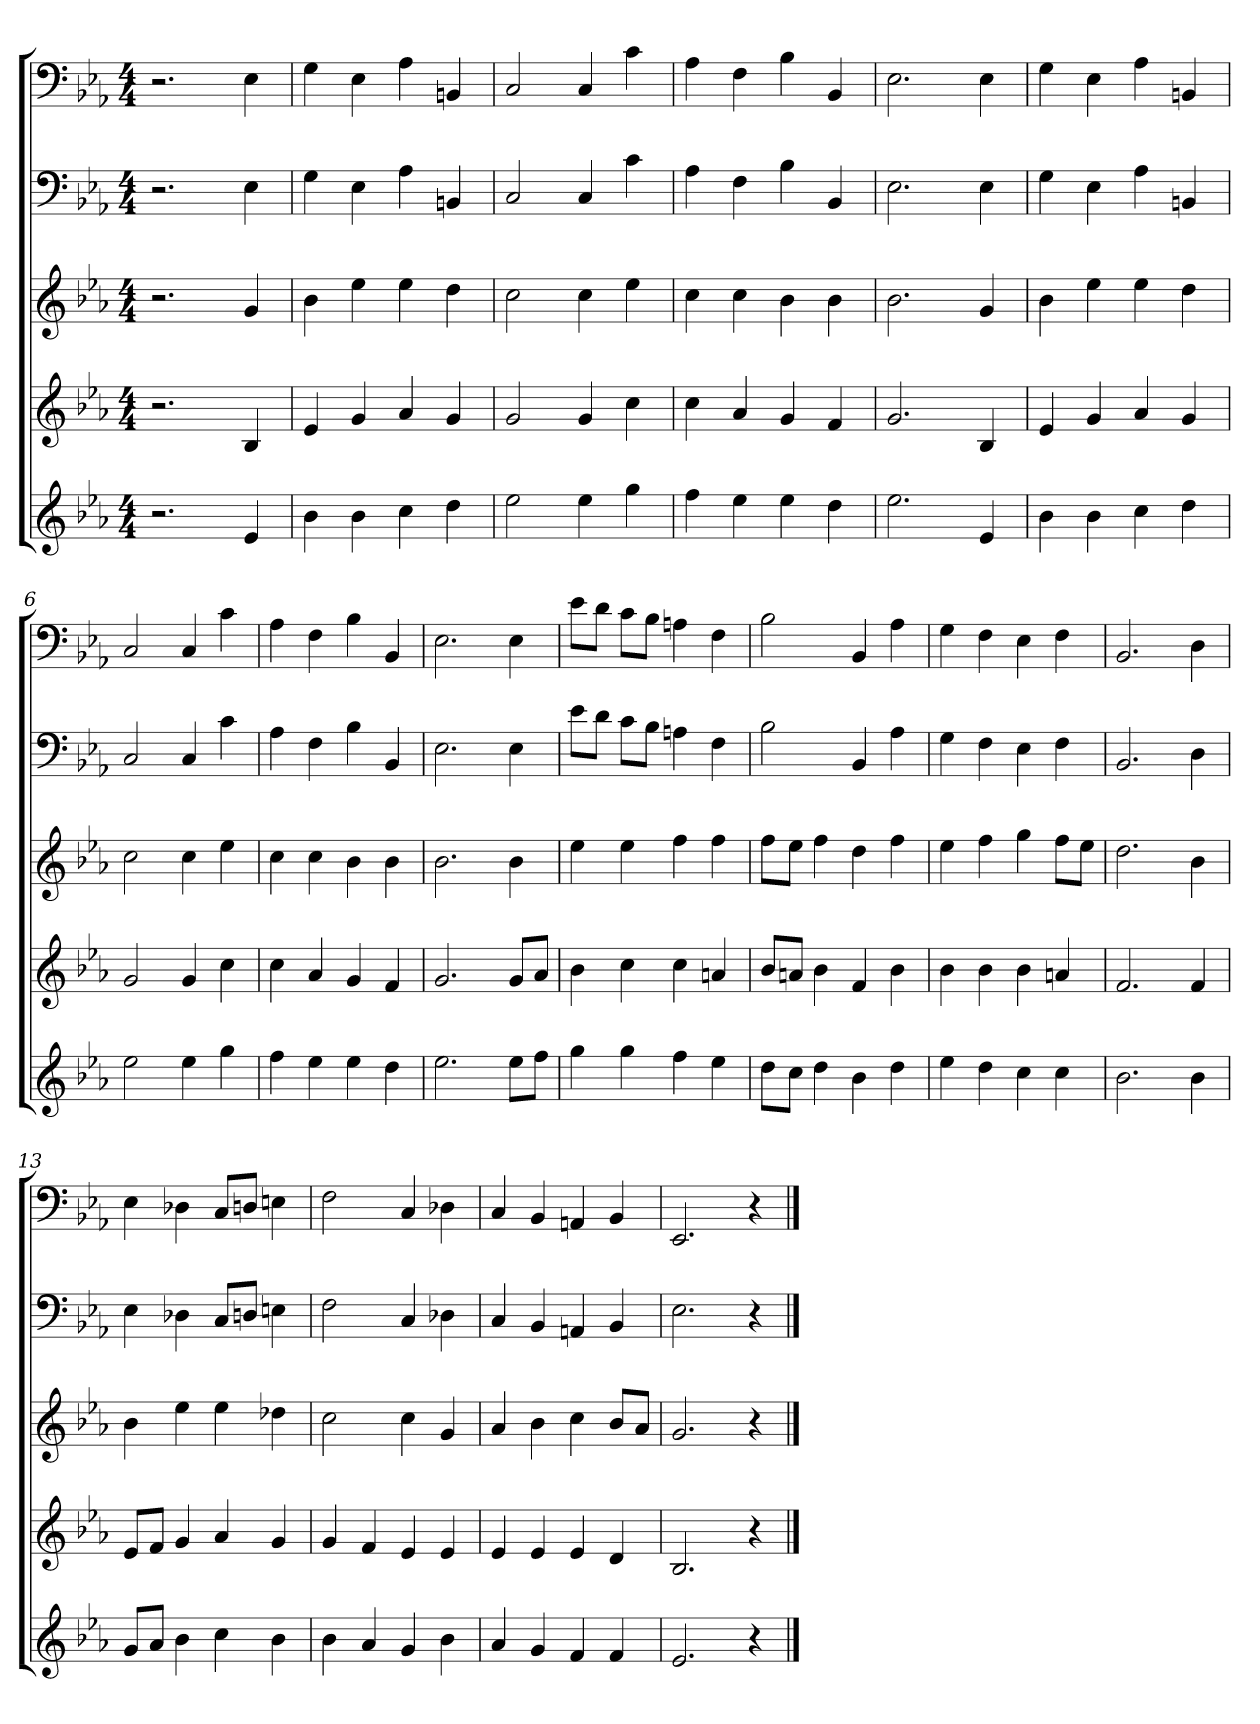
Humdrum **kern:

**kern	**kern	**kern	**kern	**kern
*part5	*part4	*part3	*part2	*part1
*staff5	*staff4	*staff3	*staff2	*staff1
*k[b-e-a-]	*k[b-e-a-]	*k[b-e-a-]	*k[b-e-a-]	*k[b-e-a-]
*E-:	*E-:	*E-:	*E-:	*E-:
*M4/4	*M4/4	*M4/4	*M4/4	*M4/4
=	=	=	=	=
2.r	2.r	2.r	2.r	2.r
4e-	4B-	4g	4E-	4E-
=1	=1	=1	=1	=1
4b-	4e-	4b-	4G	4G
4b-	4g	4ee-	4E-	4E-
4cc	4a-	4ee-	4A-	4A-
4dd	4g	4dd	4BBn	4BBn
=2	=2	=2	=2	=2
2ee-	2g	2cc	2C	2C
4ee-	4g	4cc	4C	4C
4gg	4cc	4ee-	4c	4c
=3	=3	=3	=3	=3
4ff	4cc	4cc	4A-	4A-
4ee-	4a-	4cc	4F	4F
4ee-	4g	4b-	4B-	4B-
4dd	4f	4b-	4BB-	4BB-
=4	=4	=4	=4	=4
2.ee-	2.g	2.b-	2.E-	2.E-
4e-	4B-	4g	4E-	4E-
=5	=5	=5	=5	=5
4b-	4e-	4b-	4G	4G
4b-	4g	4ee-	4E-	4E-
4cc	4a-	4ee-	4A-	4A-
4dd	4g	4dd	4BBn	4BBn
=6	=6	=6	=6	=6
2ee-	2g	2cc	2C	2C
4ee-	4g	4cc	4C	4C
4gg	4cc	4ee-	4c	4c
=7	=7	=7	=7	=7
4ff	4cc	4cc	4A-	4A-
4ee-	4a-	4cc	4F	4F
4ee-	4g	4b-	4B-	4B-
4dd	4f	4b-	4BB-	4BB-
=8	=8	=8	=8	=8
2.ee-	2.g	2.b-	2.E-	2.E-
8ee-L	8gL	4b-	4E-	4E-
8ffJ	8a-J	.	.	.
=9	=9	=9	=9	=9
4gg	4b-	4ee-	8e-L	8e-L
.	.	.	8dJ	8dJ
4gg	4cc	4ee-	8cL	8cL
.	.	.	8B-J	8B-J
4ff	4cc	4ff	4An	4An
4ee-	4an	4ff	4F	4F
=10	=10	=10	=10	=10
8ddL	8b-L	8ffL	2B-	2B-
8ccJ	8anJ	8ee-J	.	.
4dd	4b-	4ff	.	.
4b-	4f	4dd	4BB-	4BB-
4dd	4b-	4ff	4A-	4A-
=11	=11	=11	=11	=11
4ee-	4b-	4ee-	4G	4G
4dd	4b-	4ff	4F	4F
4cc	4b-	4gg	4E-	4E-
4cc	4an	8ffL	4F	4F
.	.	8ee-J	.	.
=12	=12	=12	=12	=12
2.b-	2.f	2.dd	2.BB-	2.BB-
4b-	4f	4b-	4D	4D
=13	=13	=13	=13	=13
8gL	8e-L	4b-	4E-	4E-
8a-J	8fJ	.	.	.
4b-	4g	4ee-	4D-X	4D-X
4cc	4a-	4ee-	8CL	8CL
.	.	.	8DnJ	8DnJ
4b-	4g	4dd-X	4En	4En
=14	=14	=14	=14	=14
4b-	4g	2cc	2F	2F
4a-	4f	.	.	.
4g	4e-	4cc	4C	4C
4b-	4e-	4g	4D-X	4D-X
=15	=15	=15	=15	=15
4a-	4e-	4a-	4C	4C
4g	4e-	4b-	4BB-	4BB-
4f	4e-	4cc	4AAn	4AAn
4f	4d	8b-L	4BB-	4BB-
.	.	8a-J	.	.
=16	=16	=16	=16	=16
2.e-	2.B-	2.g	2.E-	2.EE-
4r	4r	4r	4r	4r
==	==	==	==	==
*-	*-	*-	*-	*-
